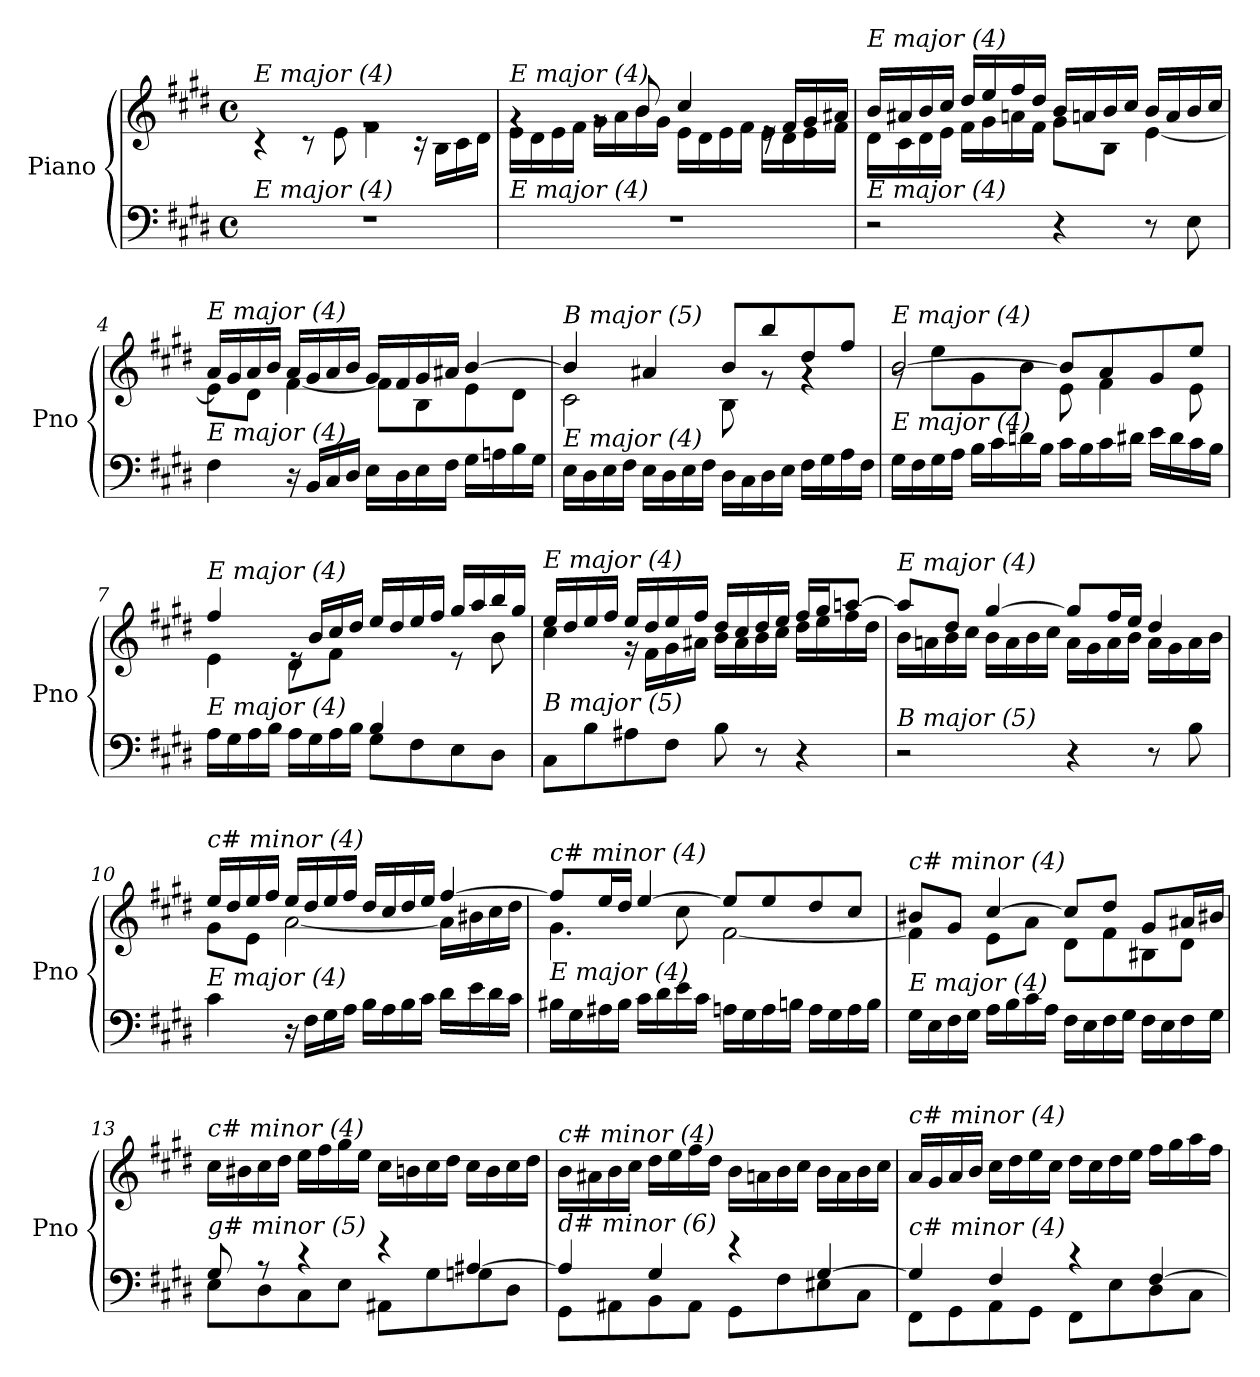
**kern	**kern
*part1	*part1
*staff2	*staff1
*I"Piano	*
*I'Pno	*
*clefF4	*clefG2
*k[f#c#g#d#]	*k[f#c#g#d#]
*M4/4	*M4/4
*met(c)	*met(c)
=1	=1
*	*^
!	!LO:TX:i:t=E major (4)	!
!LO:TX:i:t=E major (4)	!	!
1r	1rg	4r
.	.	8r
.	.	8e\
.	.	4f#\
.	.	16r
.	.	16B\LL
.	.	16c#\
.	.	16d#\JJ
=2	=2	=2
!	!LO:TX:i:t=E major (4)	!
!LO:TX:i:t=E major (4)	!	!
1r	4rg	16e\LL
.	.	16d#\
.	.	16e\
.	.	16f#\JJ
.	8rg	16g#\LL
.	.	16a\
.	8b/	16b\
.	.	16g#\JJ
.	4cc#/	16e\LL
.	.	16d#\
.	.	16e\
.	.	16f#\JJ
.	16re	16e\LL
.	16f#/LL	16d#\
.	16g#/	16e\
.	16a#X/JJ	16f#\JJ
=3	=3	=3
!	!LO:TX:i:t=E major (4)	!
!LO:TX:i:t=E major (4)	!	!
2r	16b/LL	16d#\LL
.	16a#X/	16c#\
.	16b/	16d#\
.	16cc#/JJ	16e\JJ
.	16dd#/LL	16f#\LL
.	16ee/	16g#\
.	16ff#/	16an\
.	16dd#/JJ	16f#\JJ
4r	16b/LL	8g#\L
.	16an/	.
.	16b/	8B\J
.	16cc#/JJ	.
8r	16b/LL	[4e\
.	16a/	.
8E\	16b/	.
.	16cc#/JJ	.
!!LO:LB:g=z	!!
=4	=4	=4
!	!LO:TX:i:t=E major (4)	!
!LO:TX:i:t=E major (4)	!	!
4F#\	16a/LL	8e\L]
.	16g#/	.
.	16a/	8d#\J
.	16b/JJ	.
16r	16a/LL	[4f#\
16BB/LL	16g#/	.
16C#/	16a/	.
16D#/JJ	16b/JJ	.
16E\LL	16g#/LL	8f#\L]
16D#\	16f#/	.
16E\	16g#/	8B\
16F#\JJ	16a#X/JJ	.
16G#\LL	[4b/	8e\
16An\	.	.
16B\	.	8d#\J
16G#\JJ	.	.
=5	=5	=5
!	!LO:TX:i:t=B major (5)	!
!LO:TX:i:t=E major (4)	!	!
16E\LL	4b/]	2c#\
16D#\	.	.
16E\	.	.
16F#\JJ	.	.
16E\LL	4a#X/	.
16D#\	.	.
16E\	.	.
16F#\JJ	.	.
16D#\LL	8b/L	8B\
16C#\	.	.
16D#\	8bb/	8rg
16E\JJ	.	.
16F#\LL	8dd#/	4rg
16G#\	.	.
16A\	8ff#/J	.
16F#\JJ	.	.
!!LO:LB:g=z	!!
=6	=6	=6
!	!LO:TX:i:t=E major (4)	!
!LO:TX:i:t=E major (4)	!	!
16G#\LL	[2b/	8rg
16F#\	.	.
16G#\	.	8ee\L
16A\JJ	.	.
16B\LL	.	8g#\
16c#\	.	.
16dn\	.	8b\J
16B\JJ	.	.
16c#\LL	8b/L]	8e\
16B\	.	.
16c#\	8a/	4f#\
16d#X\JJ	.	.
16e\LL	8g#/	.
16d#\	.	.
16c#\	8ee/J	8e\
16B\JJ	.	.
!!LO:LB:g=z	!!
=7	=7	=7
*^	*	*
!	!	!LO:TX:i:t=E major (4)	!
!LO:TX:i:t=E major (4)	!	!	!
2ryy	16A\LL	4ff#/	4e\
.	16G#\	.	.
.	16A\	.	.
.	16B\JJ	.	.
.	16A\LL	16re	8d#\L
.	16G#\	16b/LL	.
.	16A\	16cc#/	8f#\J
.	16B\JJ	16dd#/JJ	.
4B/	8G#\L	16ee/LL	4ryy
.	.	16dd#/	.
.	8F#\	16ee/	.
.	.	16ff#/JJ	.
4ryy	8E\	16gg#/LL	8r
.	.	16aa/	.
.	8D#\J	16bb/	8b\
.	.	16gg#/JJ	.
*v	*v	*	*
=8	=8	=8
!	!LO:TX:i:t=E major (4)	!
!LO:TX:i:t=B major (5)	!	!
8C#\L	16ee/LL	4cc#\
.	16dd#/	.
8B\	16ee/	.
.	16ff#/JJ	.
8A#X\	16ee/LL	16r
.	16dd#/	16f#\LL
8F#\J	16ee/	16g#\
.	16ff#/JJ	16a#X\JJ
8B\	16dd#/LL	16b\LL
.	16cc#/	16a#\
8r	16dd#/	16b\
.	16ee/JJ	16cc#\JJ
4r	16ff#/LL	16dd#\LL
.	16gg#/J	16ee\
.	[8aan/J	16ff#\
.	.	16dd#\JJ
=9	=9	=9
!	!LO:TX:i:t=E major (4)	!
!LO:TX:i:t=B major (5)	!	!
2r	8aan/L]	16b\LL
.	.	16an\
.	8dd#/J	16b\
.	.	16cc#\JJ
.	[4gg#/	16b\LL
.	.	16a\
.	.	16b\
.	.	16cc#\JJ
4r	8gg#/L]	16a\LL
.	.	16g#\
.	16ff#/L	16a\
.	16ee/JJ	16b\JJ
8r	4dd#/	16a\LL
.	.	16g#\
8B\	.	16a\
.	.	16b\JJ
!!LO:LB:g=z	!!
=10	=10	=10
!	!LO:TX:i:t=c# minor (4)	!
!LO:TX:i:t=E major (4)	!	!
4c#\	16ee/LL	8g#\L
.	16dd#/	.
.	16ee/	8e\J
.	16ff#/JJ	.
16r	16ee/LL	[2a\
16F#\LL	16dd#/	.
16G#\	16ee/	.
16A\JJ	16ff#/JJ	.
16B\LL	16dd#/LL	.
16A\	16cc#/	.
16B\	16dd#/	.
16c#\JJ	16ee/JJ	.
16d#\LL	[4ff#/	16a\LL]
16e\	.	16b#X\
16d#\	.	16cc#\
16c#\JJ	.	16dd#\JJ
=11	=11	=11
!	!LO:TX:i:t=c# minor (4)	!
!LO:TX:i:t=E major (4)	!	!
16B#X\LL	8ff#/L]	4.g#\
16G#\	.	.
16A#X\	16ee/L	.
16B#\JJ	16dd#/JJ	.
16c#\LL	[4ee/	.
16d#\	.	.
16e\	.	8cc#\
16c#\JJ	.	.
16An\LL	8ee/L]	[2f#\
16G#\	.	.
16A\	8ee/	.
16Bn\JJ	.	.
16A\LL	8dd#/	.
16G#\	.	.
16A\	8cc#/J	.
16B\JJ	.	.
!!LO:PB:g=z	!!
=12	=12	=12
!	!LO:TX:i:t=c# minor (4)	!
!LO:TX:i:t=E major (4)	!	!
16G#\LL	8b#X/L	4f#\]
16E\	.	.
16F#\	8g#/J	.
16G#\JJ	.	.
16A\LL	[4cc#/	8e\L
16B\	.	.
16c#\	.	8a\J
16A\JJ	.	.
16F#\LL	8cc#/L]	8d#\L
16E\	.	.
16F#\	8dd#/J	8f#\
16G#\JJ	.	.
16F#\LL	8g#/L	8B#X\
16E\	.	.
16F#\	16a#X/L	8d#\J
16G#\JJ	16b#X/JJ	.
*	*v	*v
=13	=13
*^	*
!	!	!LO:TX:i:t=c# minor (4)
!LO:TX:i:t=g# minor (5)	!	!
8G#/	8E\L	16cc#\LL
.	.	16b#X\
8r	8D#\	16cc#\
.	.	16dd#\JJ
4r	8C#\	16ee\LL
.	.	16ff#\
.	8E\J	16gg#\
.	.	16ee\JJ
4r	8AA#X\L	16cc#\LL
.	.	16bn\
.	8G#\	16cc#\
.	.	16dd#\JJ
[4A#X/	8Gni\	16cc#\LL
.	.	16b\
.	8D#\J	16cc#\
.	.	16dd#\JJ
!!LO:LB:g=z
=14	=14	=14
!	!	!LO:TX:i:t=c# minor (4)
!LO:TX:i:t=d# minor (6)	!	!
4A#/]	8GG#\L	16b\LL
.	.	16a#X\
.	8AA#X\	16b\
.	.	16cc#\JJ
4G#/	8BB\	16dd#\LL
.	.	16ee\
.	8AA#\J	16ff#\
.	.	16dd#\JJ
4r	8GG#\L	16b\LL
.	.	16an\
.	8F#\	16b\
.	.	16cc#\JJ
[4G#/	8E#X\	16b\LL
.	.	16a\
.	8C#\J	16b\
.	.	16cc#\JJ
=15	=15	=15
!	!	!LO:TX:i:t=c# minor (4)
!LO:TX:i:t=c# minor (4)	!	!
4G#/]	8FF#\L	16a/LL
.	.	16g#/
.	8GG#\	16a/
.	.	16b/JJ
4F#/	8AA\	16cc#\LL
.	.	16dd#\
.	8GG#\J	16ee\
.	.	16cc#\JJ
4r	8FF#\L	16dd#\LL
.	.	16cc#\
.	8E\	16dd#\
.	.	16ee\JJ
[4F#/	8D#\	16ff#\LL
.	.	16gg#\
.	8C#\J	16aa\
.	.	16ff#\JJ
*v	*v	*
=	=
*-	*-
